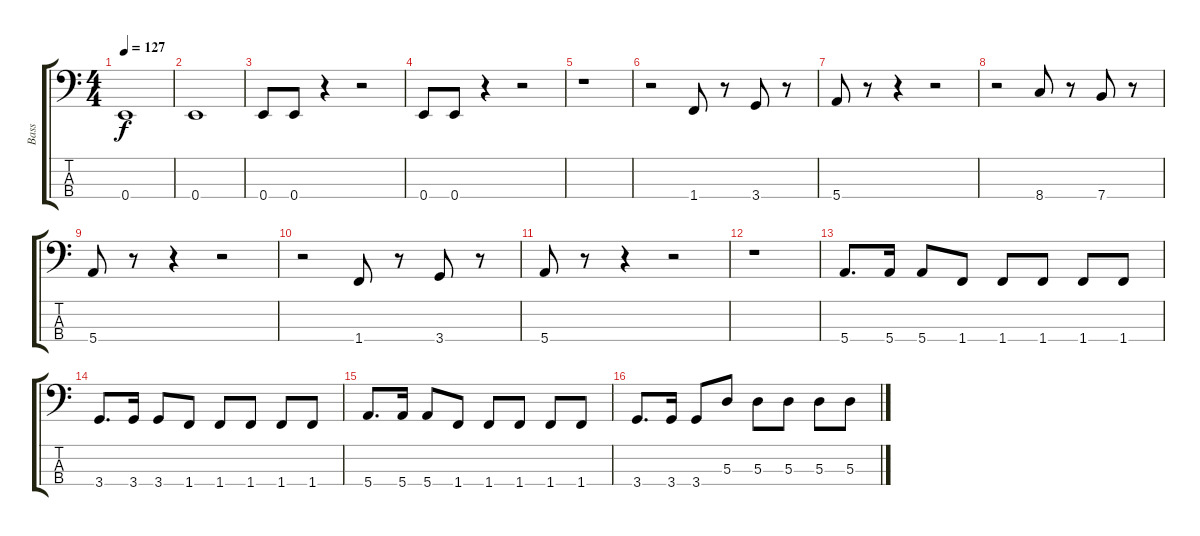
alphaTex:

\track ("Bass" "Bass") {instrument electricbassfinger}
\staff {score tabs}
\tuning (G2 D2 A1 E1) {hide}
\ts (4 4)
\tempo 127
\clef f4
\ks c
0.4.1{dy f} |
0.4.1 |
0.4.8 0.4.8 r.4 r.2 |
0.4.8 0.4.8 r.4 r.2 |
r.1 |
r.2 1.4.8 r.8 3.4.8 r.8 |
5.4.8 r.8 r.4 r.2 |
r.2 8.4.8 r.8 7.4.8 r.8 |
5.4.8 r.8 r.4 r.2 |
r.2 1.4.8 r.8 3.4.8 r.8 |
5.4.8 r.8 r.4 r.2 |
r.1 |
5.4.8{d} 5.4.16 5.4.8 1.4.8 1.4.8 1.4.8 1.4.8 1.4.8 |
3.4.8{d} 3.4.16 3.4.8 1.4.8 1.4.8 1.4.8 1.4.8 1.4.8 |
5.4.8{d} 5.4.16 5.4.8 1.4.8 1.4.8 1.4.8 1.4.8 1.4.8 |
3.4.8{d} 3.4.16 3.4.8 5.3.8 5.3.8 5.3.8 5.3.8 5.3.8
